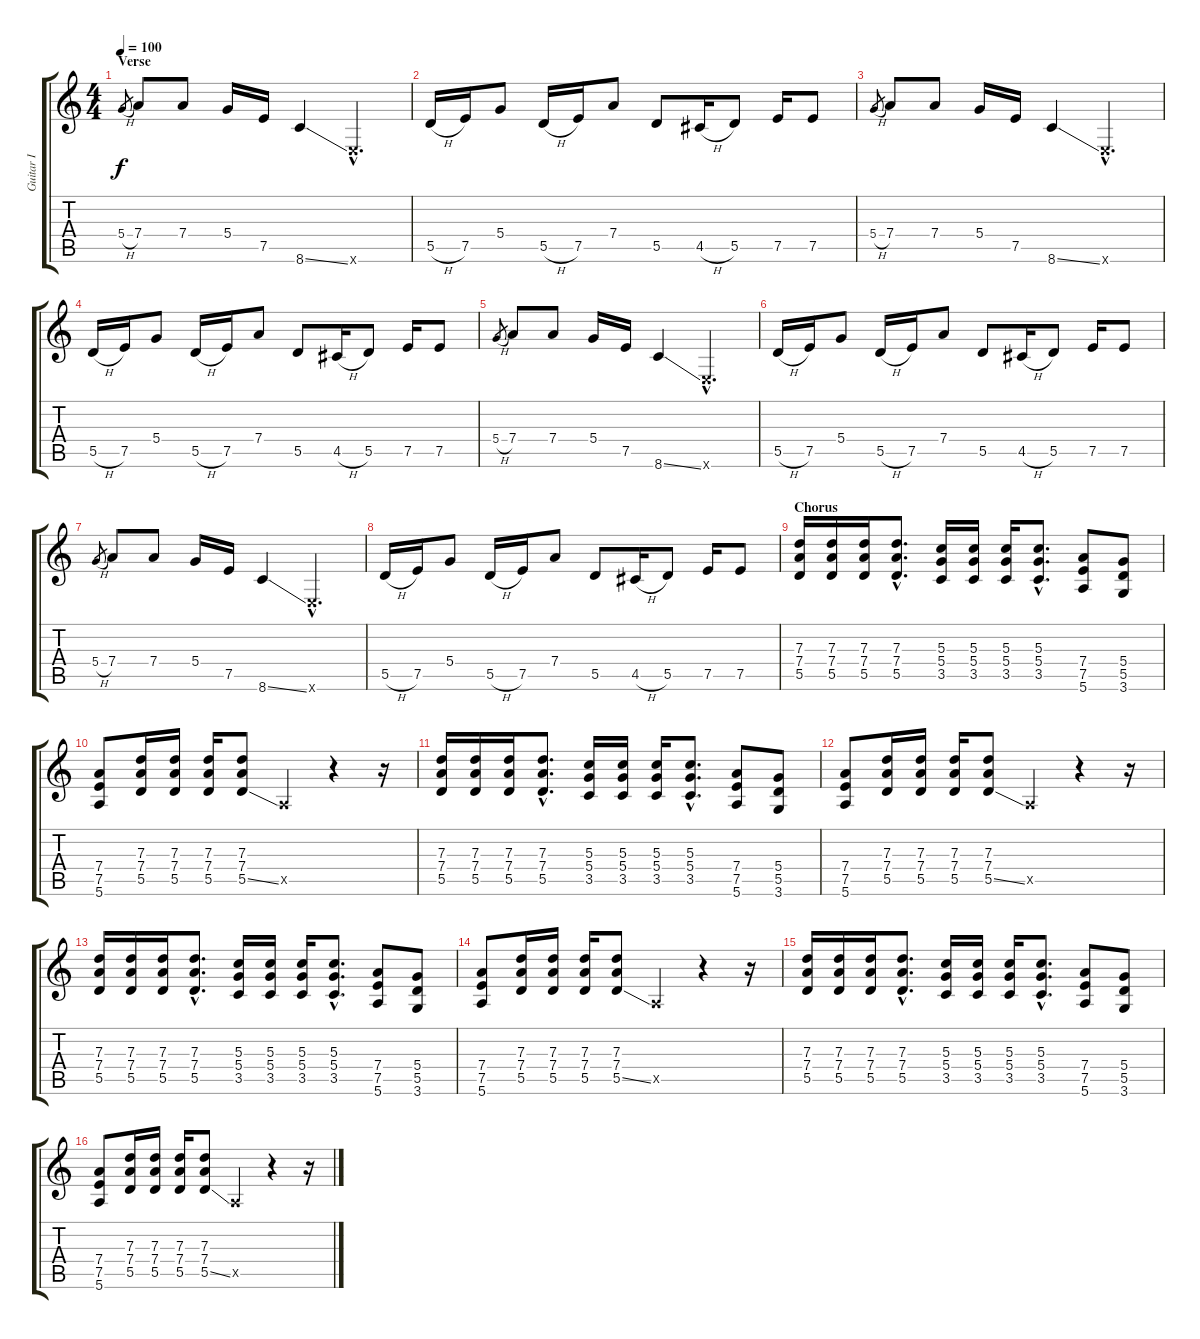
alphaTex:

\track ("Guitar I" "Guitar I") {instrument overdrivenguitar}
\staff {score tabs}
\tuning (E4 B3 G3 D3 A2 E2) {hide}
\ts (4 4)
\section ("" "Verse")
\tempo 100
\clef g2
\ks c
5.4{h}.8{gr dy f} 7.4.8 7.4.8 5.4.16 7.5.16 8.6{ss}.4 0.6{hac x}.4{d} |
5.5{h}.16 7.5.16 5.4.8 5.5{h}.16 7.5.16 7.4.8 5.5.8 4.5{h}.16 5.5.8 7.5.16 7.5.8 |
5.4{h}.8{gr} 7.4.8 7.4.8 5.4.16 7.5.16 8.6{ss}.4 0.6{hac x}.4{d} |
5.5{h}.16 7.5.16 5.4.8 5.5{h}.16 7.5.16 7.4.8 5.5.8 4.5{h}.16 5.5.8 7.5.16 7.5.8 |
5.4{h}.8{gr} 7.4.8 7.4.8 5.4.16 7.5.16 8.6{ss}.4 0.6{hac x}.4{d} |
5.5{h}.16 7.5.16 5.4.8 5.5{h}.16 7.5.16 7.4.8 5.5.8 4.5{h}.16 5.5.8 7.5.16 7.5.8 |
5.4{h}.8{gr} 7.4.8 7.4.8 5.4.16 7.5.16 8.6{ss}.4 0.6{hac x}.4{d} |
5.5{h}.16 7.5.16 5.4.8 5.5{h}.16 7.5.16 7.4.8 5.5.8 4.5{h}.16 5.5.8 7.5.16 7.5.8 |
\section ("" "Chorus")
(7.3 7.4 5.5).16{volume 16} (7.3 7.4 5.5).16 (7.3 7.4 5.5).16 (7.3{hac} 7.4{hac} 5.5{hac}).8{d} (5.3 5.4 3.5).16 (5.3 5.4 3.5).16 (5.3 5.4 3.5).16 (5.3{hac} 5.4{hac} 3.5{hac}).8{d} (7.4 7.5 5.6).8 (5.4 5.5 3.6).8 |
(7.4 7.5 5.6).8 (7.3 7.4 5.5).16 (7.3 7.4 5.5).16 (7.3 7.4 5.5).16 (7.3 7.4 5.5{ss}).8 0.5{x}.4 r.4 r.16 |
(7.3 7.4 5.5).16 (7.3 7.4 5.5).16 (7.3 7.4 5.5).16 (7.3{hac} 7.4{hac} 5.5{hac}).8{d} (5.3 5.4 3.5).16 (5.3 5.4 3.5).16 (5.3 5.4 3.5).16 (5.3{hac} 5.4{hac} 3.5{hac}).8{d} (7.4 7.5 5.6).8 (5.4 5.5 3.6).8 |
(7.4 7.5 5.6).8 (7.3 7.4 5.5).16 (7.3 7.4 5.5).16 (7.3 7.4 5.5).16 (7.3 7.4 5.5{ss}).8 0.5{x}.4 r.4 r.16 |
(7.3 7.4 5.5).16 (7.3 7.4 5.5).16 (7.3 7.4 5.5).16 (7.3{hac} 7.4{hac} 5.5{hac}).8{d} (5.3 5.4 3.5).16 (5.3 5.4 3.5).16 (5.3 5.4 3.5).16 (5.3{hac} 5.4{hac} 3.5{hac}).8{d} (7.4 7.5 5.6).8 (5.4 5.5 3.6).8 |
(7.4 7.5 5.6).8 (7.3 7.4 5.5).16 (7.3 7.4 5.5).16 (7.3 7.4 5.5).16 (7.3 7.4 5.5{ss}).8 0.5{x}.4 r.4 r.16 |
(7.3 7.4 5.5).16 (7.3 7.4 5.5).16 (7.3 7.4 5.5).16 (7.3{hac} 7.4{hac} 5.5{hac}).8{d} (5.3 5.4 3.5).16 (5.3 5.4 3.5).16 (5.3 5.4 3.5).16 (5.3{hac} 5.4{hac} 3.5{hac}).8{d} (7.4 7.5 5.6).8 (5.4 5.5 3.6).8 |
(7.4 7.5 5.6).8 (7.3 7.4 5.5).16 (7.3 7.4 5.5).16 (7.3 7.4 5.5).16 (7.3 7.4 5.5{ss}).8 0.5{x}.4 r.4 r.16
